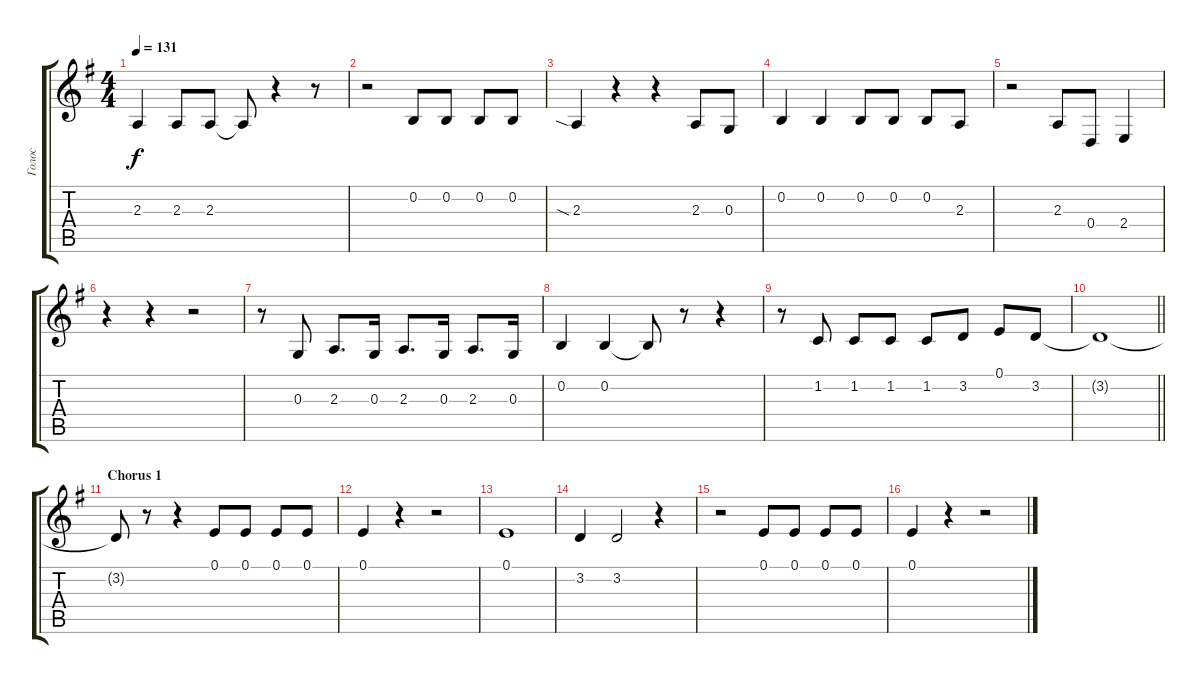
\track ("Голос" "Голос") {instrument fx5brightness}
\staff {score tabs}
\tuning (E4 B3 G3 D3 A2 E2) {hide}
\ts (4 4)
\tempo 131
\clef g2
\ks eminor
2.3.4{dy f} 2.3.8 2.3.8 2.3{t}.8 r.4 r.8 |
r.2 0.2.8 0.2.8 0.2.8 0.2.8 |
2.3{sia}.4 r.4 r.4 2.3.8 0.3.8 |
0.2.4 0.2.4 0.2.8 0.2.8 0.2.8 2.3.8 |
r.2 2.3.8 0.4.8 2.4.4 |
r.4 r.4 r.2 |
r.8 0.3.8 2.3.8{d} 0.3.16 2.3.8{d} 0.3.16 2.3.8{d} 0.3.16 |
0.2.4 0.2.4 0.2{t}.8 r.8 r.4 |
r.8 1.2.8 1.2.8 1.2.8 1.2.8 3.2.8 0.1.8 3.2.8 |
\barLineRight lightlight
3.2{t}.1 |
\section ("" "Chorus 1")
3.2{t}.8 r.8 r.4 0.1.8 0.1.8 0.1.8 0.1.8 |
0.1.4 r.4 r.2 |
0.1.1 |
3.2.4 3.2.2 r.4 |
r.2 0.1.8 0.1.8 0.1.8 0.1.8 |
0.1.4 r.4 r.2
